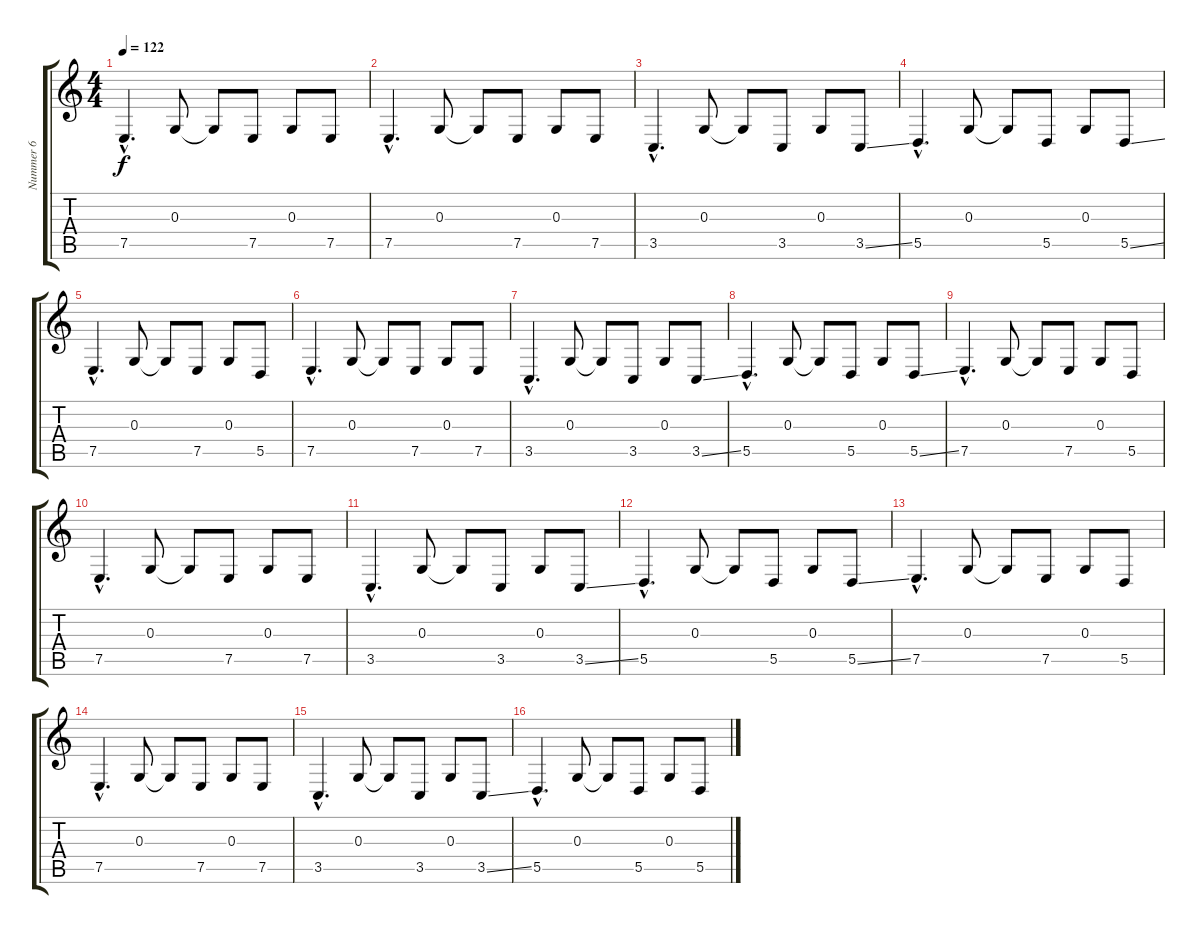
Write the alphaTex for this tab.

\track ("Nummer 6" "Nummer 6") {instrument violin}
\staff {score tabs}
\tuning (E4 B3 G3 D3 A2 E2) {hide}
\ts (4 4)
\tempo 122
\clef g2
\ks c
7.5{hac}.4{d dy f} 0.3.8 0.3{t}.8 7.5.8 0.3.8 7.5.8 |
7.5{hac}.4{d} 0.3.8 0.3{t}.8 7.5.8 0.3.8 7.5.8 |
3.5{hac}.4{d} 0.3.8 0.3{t}.8 3.5.8 0.3.8 3.5{ss}.8 |
5.5{hac}.4{d} 0.3.8 0.3{t}.8 5.5.8 0.3.8 5.5{ss}.8 |
7.5{hac}.4{d} 0.3.8 0.3{t}.8 7.5.8 0.3.8 5.5.8 |
7.5{hac}.4{d} 0.3.8 0.3{t}.8 7.5.8 0.3.8 7.5.8 |
3.5{hac}.4{d} 0.3.8 0.3{t}.8 3.5.8 0.3.8 3.5{ss}.8 |
5.5{hac}.4{d} 0.3.8 0.3{t}.8 5.5.8 0.3.8 5.5{ss}.8 |
7.5{hac}.4{d} 0.3.8 0.3{t}.8 7.5.8 0.3.8 5.5.8 |
7.5{hac}.4{d} 0.3.8 0.3{t}.8 7.5.8 0.3.8 7.5.8 |
3.5{hac}.4{d} 0.3.8 0.3{t}.8 3.5.8 0.3.8 3.5{ss}.8 |
5.5{hac}.4{d} 0.3.8 0.3{t}.8 5.5.8 0.3.8 5.5{ss}.8 |
7.5{hac}.4{d} 0.3.8 0.3{t}.8 7.5.8 0.3.8 5.5.8 |
7.5{hac}.4{d} 0.3.8 0.3{t}.8 7.5.8 0.3.8 7.5.8 |
3.5{hac}.4{d} 0.3.8 0.3{t}.8 3.5.8 0.3.8 3.5{ss}.8 |
5.5{hac}.4{d} 0.3.8 0.3{t}.8 5.5.8 0.3.8 5.5{ss}.8
